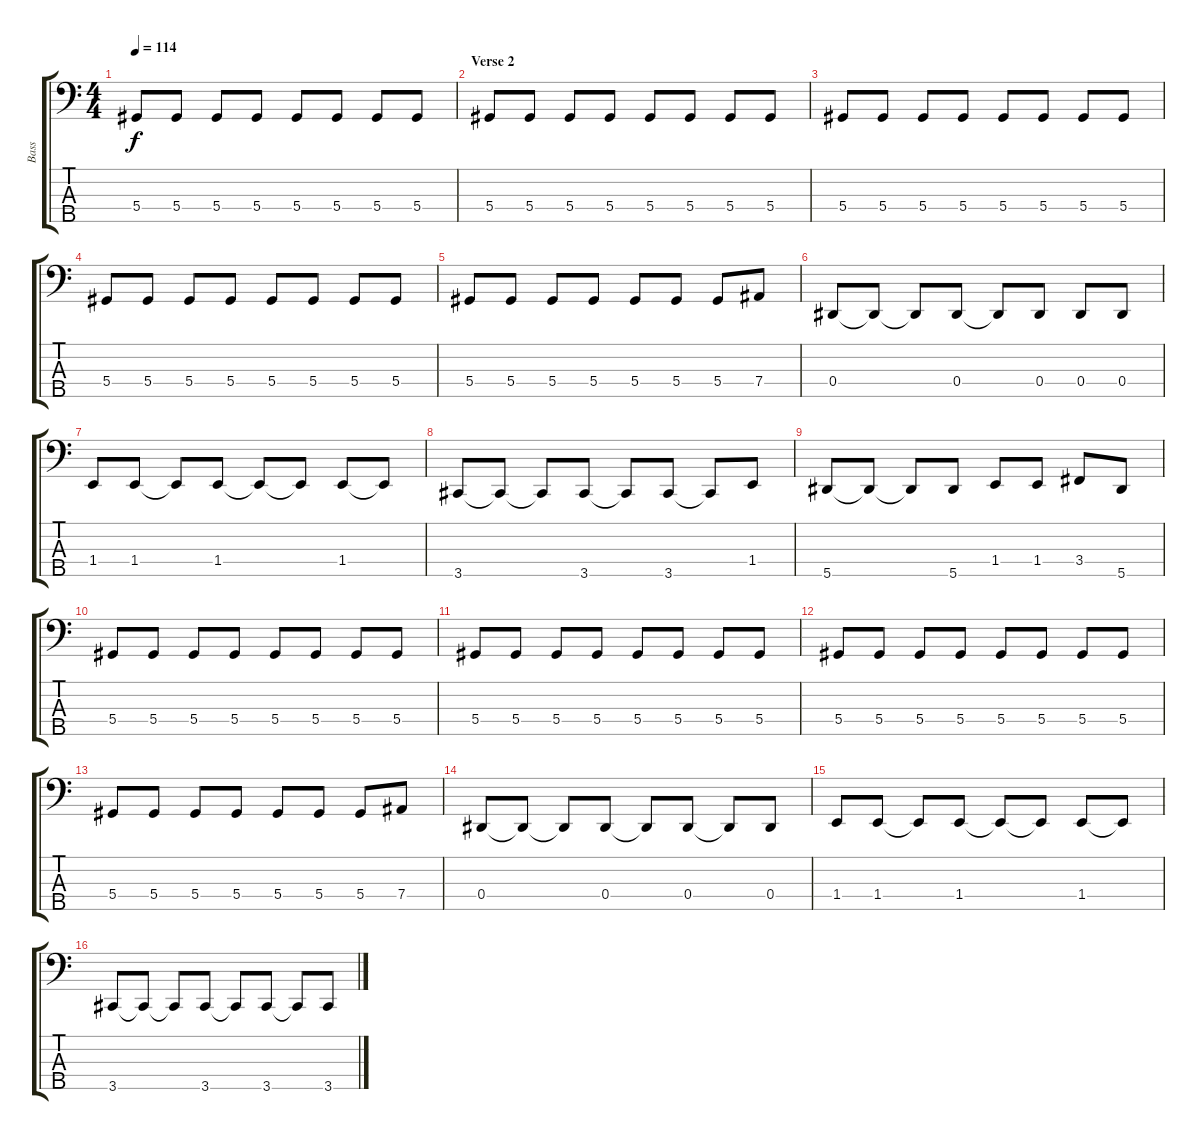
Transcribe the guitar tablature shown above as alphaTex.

\track ("Bass" "Bass") {instrument electricbassfinger}
\staff {score tabs}
\tuning (Gb2 Db2 Ab1 Eb1 Bb0) {hide}
\ts (4 4)
\tempo 114
\clef f4
\ks c
5.4.8{dy f} 5.4.8 5.4.8 5.4.8 5.4.8 5.4.8 5.4.8 5.4.8 |
\section ("" "Verse 2")
5.4.8 5.4.8 5.4.8 5.4.8 5.4.8 5.4.8 5.4.8 5.4.8 |
5.4.8 5.4.8 5.4.8 5.4.8 5.4.8 5.4.8 5.4.8 5.4.8 |
5.4.8 5.4.8 5.4.8 5.4.8 5.4.8 5.4.8 5.4.8 5.4.8 |
5.4.8 5.4.8 5.4.8 5.4.8 5.4.8 5.4.8 5.4.8 7.4.8 |
0.4.8 0.4{t}.8 0.4{t}.8 0.4.8 0.4{t}.8 0.4.8 0.4.8 0.4.8 |
1.4.8 1.4.8 1.4{t}.8 1.4.8 1.4{t}.8 1.4{t}.8 1.4.8 1.4{t}.8 |
3.5.8 3.5{t}.8 3.5{t}.8 3.5.8 3.5{t}.8 3.5.8 3.5{t}.8 1.4.8 |
5.5.8 5.5{t}.8 5.5{t}.8 5.5.8 1.4.8 1.4.8 3.4.8 5.5.8 |
5.4.8 5.4.8 5.4.8 5.4.8 5.4.8 5.4.8 5.4.8 5.4.8 |
5.4.8 5.4.8 5.4.8 5.4.8 5.4.8 5.4.8 5.4.8 5.4.8 |
5.4.8 5.4.8 5.4.8 5.4.8 5.4.8 5.4.8 5.4.8 5.4.8 |
5.4.8 5.4.8 5.4.8 5.4.8 5.4.8 5.4.8 5.4.8 7.4.8 |
0.4.8 0.4{t}.8 0.4{t}.8 0.4.8 0.4{t}.8 0.4.8 0.4{t}.8 0.4.8 |
1.4.8 1.4.8 1.4{t}.8 1.4.8 1.4{t}.8 1.4{t}.8 1.4.8 1.4{t}.8 |
3.5.8 3.5{t}.8 3.5{t}.8 3.5.8 3.5{t}.8 3.5.8 3.5{t}.8 3.5.8
